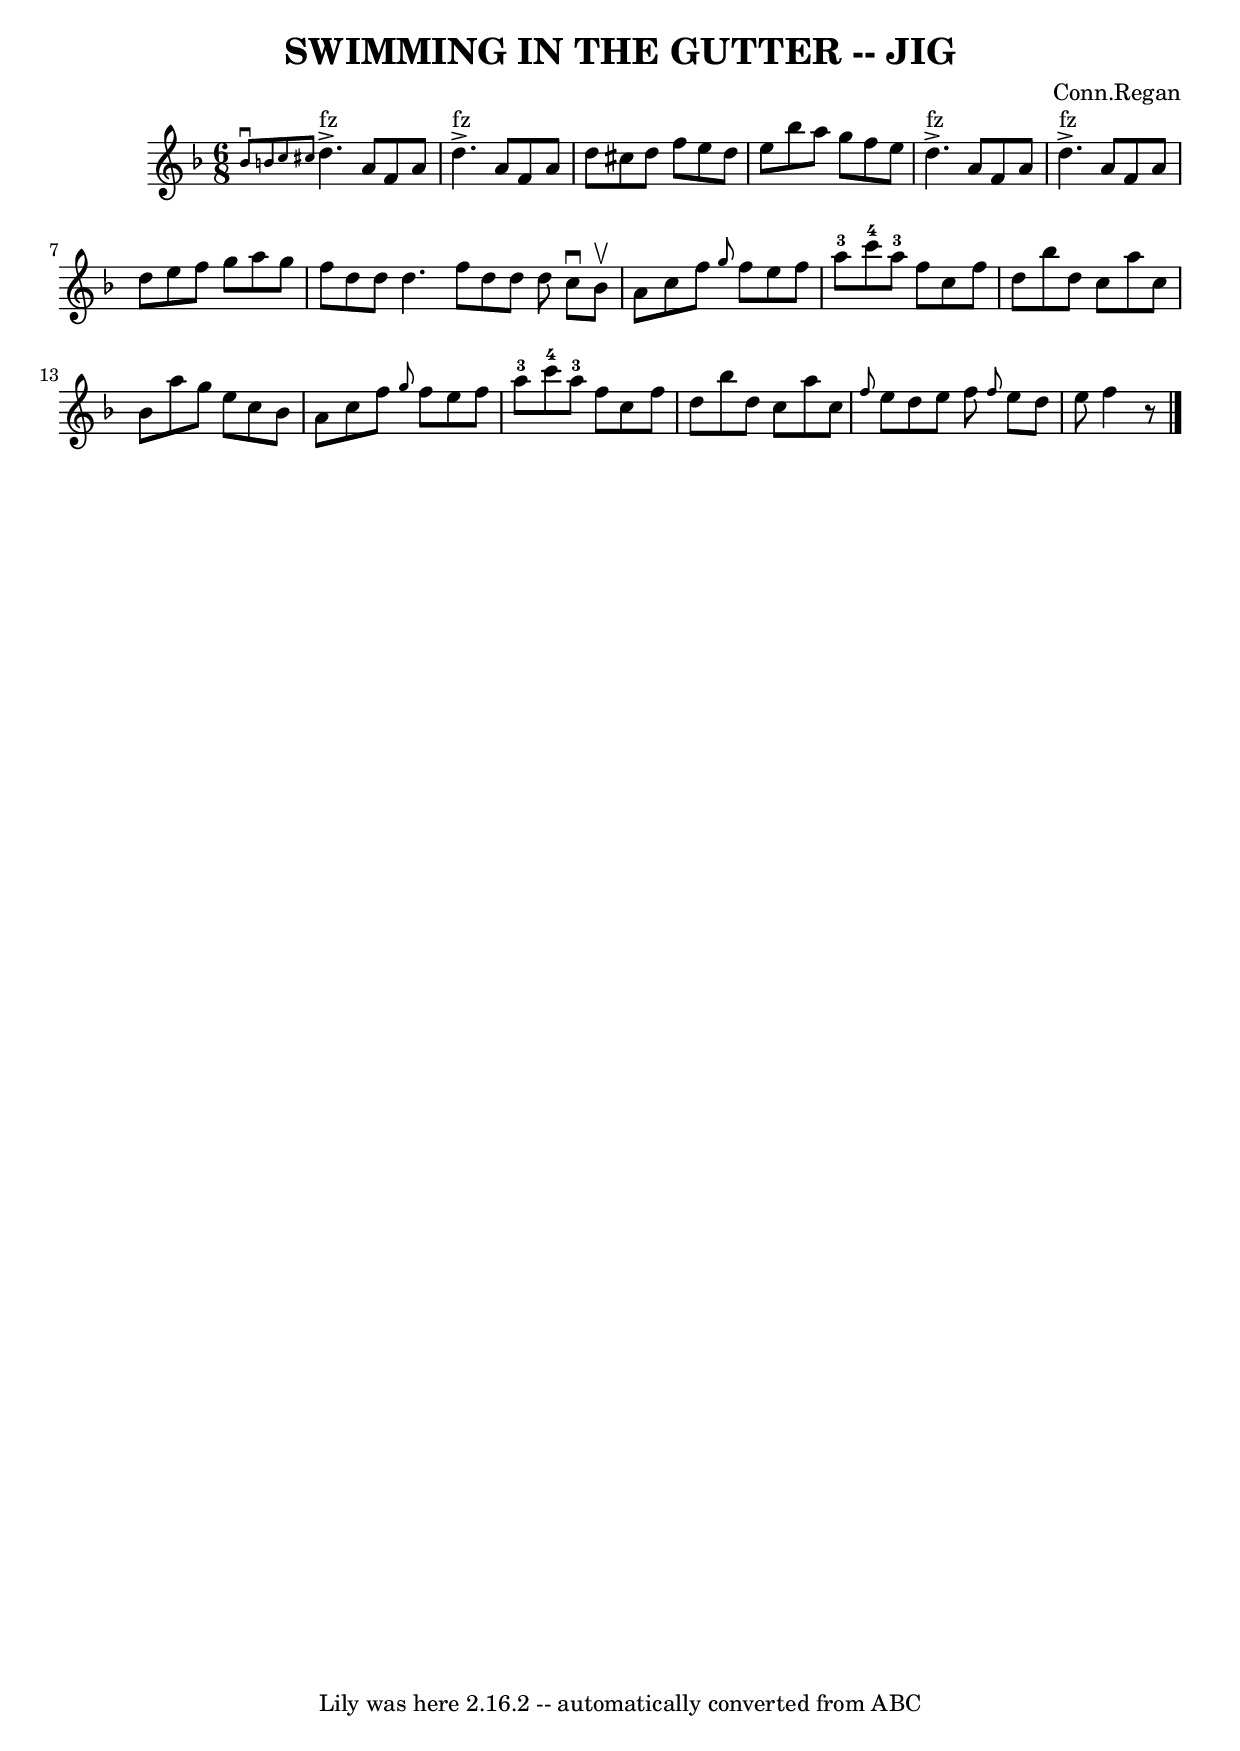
\version "2.16.2"
\include "Mammoth.ily"
\header {
  %% book = "Ryan's Mammoth Collection of Fiddle Tunes"
  composer = "Conn.Regan"
  crossRefNumber = "1"
  footnotes = ""
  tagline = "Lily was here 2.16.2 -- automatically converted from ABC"
  title = "SWIMMING IN THE GUTTER -- JIG"

}
voicedefault =  {


  \time 6/8 
  \key d \minor
   \grace { bes'8^\downbow b'8 c''8 cis''8  

			 } d''4.^"fz"^\accent a'8 f'8 a'8    |
  d''4. 
  ^"fz"^\accent a'8 f'8 a'8    |
  d''8 cis''8 d''8 f''8  
  e''8 d''8    |
  e''8 bes''8 a''8 g''8 f''8 e''8     
  |
  d''4.^"fz"^\accent a'8 f'8 a'8    |
  d''4. 
  ^"fz"^\accent a'8 f'8 a'8    |
  d''8 e''8 f''8 g''8    
  a''8 g''8    |
  f''8 d''8 d''8 d''4.    \bar ":|" f''8    
  d''8 d''8 d''8    \bar "|."     \bar "|:" c''8^\downbow bes'8 
  ^\upbow       |
  a'8 c''8 f''8  \grace { g''8  
			} f''8    
  e''8 f''8    |
  a''8-3 c'''8-4 a''8-3 f''8 c''8  
  f''8    |
  d''8 bes''8 d''8 c''8 a''8 c''8    |
  
  bes'8 a''8 g''8 e''8 c''8 bes'8        |
  a'8 c''8  
  f''8  \grace { g''8  
	       } f''8 e''8 f''8    |
  a''8-3   
  c'''8-4 a''8-3 f''8 c''8 f''8    |
  d''8 bes''8    
  d''8 c''8 a''8 c''8    |
  \grace { f''8  
	 } e''8 d''8    
  e''8 f''8    \bar ":|" \grace { f''8  
				} e''8 d''8 e''8 f''4    
  r8   \bar "|."   

}

\score{
  <<

    \context Staff="default"
    {
      \voicedefault 
      
    }

  >>
  \layout {
    
  }
  \midi {
  }

}
